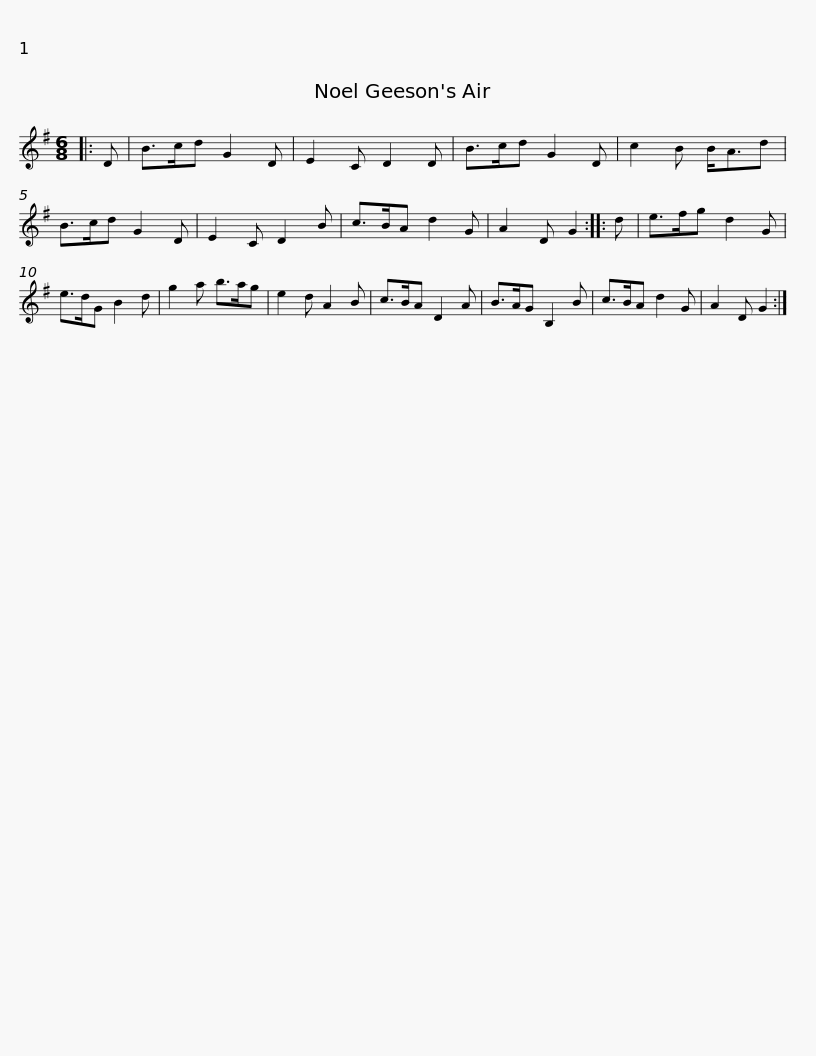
X:1
L:1/8
M:6/8
I:linebreak $
K:G
V:1 treble
V:1
|: D | B>cd G2 D | E2 C D2 D | B>cd G2 D | c2 B B<Ad | %5
 B>cd G2 D | E2 C D2 B | c>BA d2 G |$ A2 D G2 :: d | %10
 e>fg d2 G | e>dG B2 d | g2 a b>ag | e2 d A2 B | c>BA D2 A | %15
 B>AG B,2 B |$ c>BA d2 G | A2 D G2 :| %18
